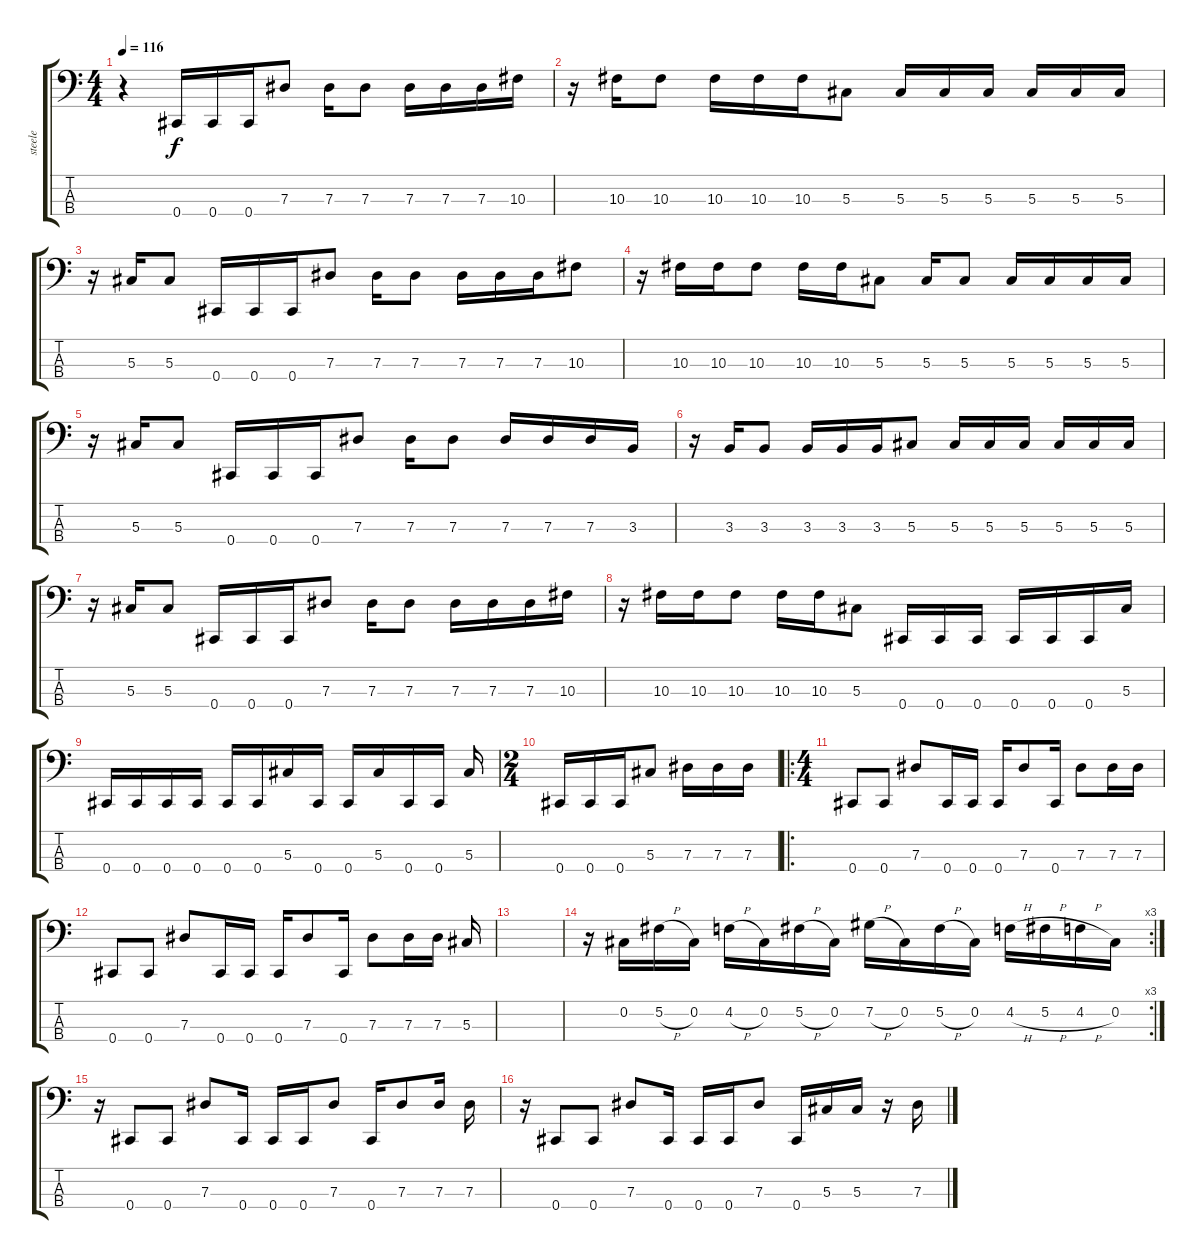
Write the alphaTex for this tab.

\track ("steele" "steele") {instrument electricbassfinger}
\staff {score tabs}
\tuning (Gb2 Db2 Ab1 Db1) {hide}
\ts (4 4)
\tempo 116
\clef f4
\ks c
r.4{dy f instrument electricbassfinger} 0.4.16 0.4.16 0.4.16 7.3.8 7.3.16 7.3.8 7.3.16 7.3.16 7.3.16 10.3.16 |
r.16 10.3.16 10.3.8 10.3.16 10.3.16 10.3.16 5.3.8 5.3.16 5.3.16 5.3.16 5.3.16 5.3.16 5.3.16 |
r.16 5.3.16 5.3.8 0.4.16 0.4.16 0.4.16 7.3.8 7.3.16 7.3.8 7.3.16 7.3.16 7.3.16 10.3.8 |
r.16 10.3.16 10.3.16 10.3.8 10.3.16 10.3.16 5.3.8 5.3.16 5.3.8 5.3.16 5.3.16 5.3.16 5.3.16 |
r.16 5.3.16 5.3.8 0.4.16 0.4.16 0.4.16 7.3.8 7.3.16 7.3.8 7.3.16 7.3.16 7.3.16 3.3.16 |
r.16 3.3.16 3.3.8 3.3.16 3.3.16 3.3.16 5.3.8 5.3.16 5.3.16 5.3.16 5.3.16 5.3.16 5.3.16 |
r.16 5.3.16 5.3.8 0.4.16 0.4.16 0.4.16 7.3.8 7.3.16 7.3.8 7.3.16 7.3.16 7.3.16 10.3.16 |
r.16 10.3.16 10.3.16 10.3.8 10.3.16 10.3.16 5.3.8 0.4.16 0.4.16 0.4.16 0.4.16 0.4.16 0.4.16 5.3.16 |
0.4.16 0.4.16 0.4.16 0.4.16 0.4.16 0.4.16 5.3.16 0.4.16 0.4.16 5.3.16 0.4.16 0.4.16 5.3.16 |
\ts (2 4)
0.4.16 0.4.16 0.4.16 5.3.8 7.3.16 7.3.16 7.3.16 |
\ro
\ts (4 4)
0.4.8 0.4.8 7.3.8 0.4.16 0.4.16 0.4.16 7.3.8 0.4.16 7.3.8 7.3.16 7.3.16 |
0.4.8 0.4.8 7.3.8 0.4.16 0.4.16 0.4.16 7.3.8 0.4.16 7.3.8 7.3.16 7.3.16 5.3.16 |
|
\rc 3
r.16 0.2.16 5.2{h}.16 0.2.16 4.2{h}.16 0.2.16 5.2{h}.16 0.2.16 7.2{h}.16 0.2.16 5.2{h}.16 0.2.16 4.2{h}.16 5.2{h}.16 4.2{h}.16 0.2.16 |
r.16 0.4.8 0.4.8 7.3.8 0.4.16 0.4.16 0.4.16 7.3.8 0.4.16 7.3.8 7.3.16 7.3.16 |
r.16 0.4.8 0.4.8 7.3.8 0.4.16 0.4.16 0.4.16 7.3.8 0.4.16 5.3.16 5.3.16 r.16 7.3.16
